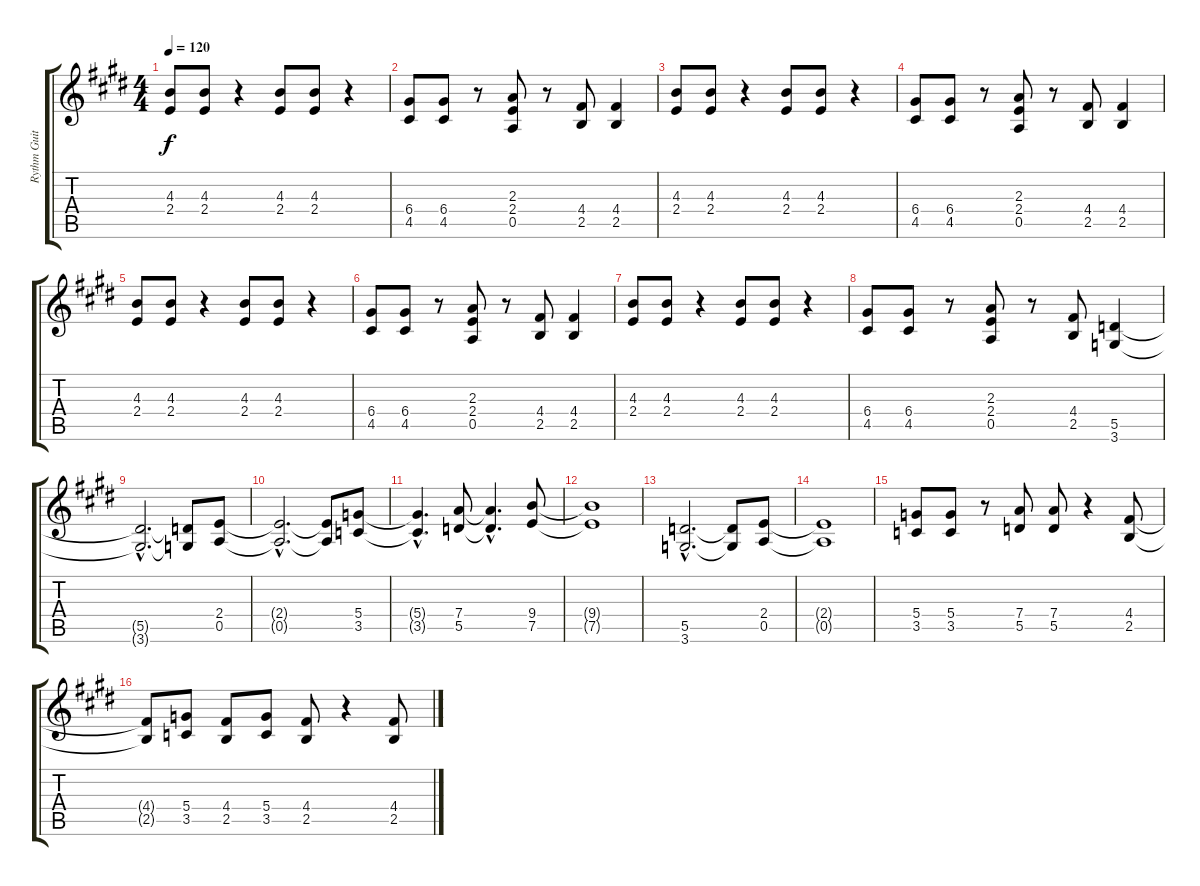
\track ("Rythm Guitar" "Rythm Guit") {instrument overdrivenguitar}
\staff {score tabs}
\tuning (E4 B3 G3 D3 A2 E2) {hide}
\ts (4 4)
\tempo 120
\clef g2
\ks e
(4.3 2.4).8{dy f} (4.3 2.4).8 r.4 (4.3 2.4).8 (4.3 2.4).8 r.4 |
(6.4 4.5).8 (6.4 4.5).8 r.8 (2.3 2.4 0.5).8 r.8 (4.4 2.5).8 (4.4 2.5).4 |
(4.3 2.4).8 (4.3 2.4).8 r.4 (4.3 2.4).8 (4.3 2.4).8 r.4 |
(6.4 4.5).8 (6.4 4.5).8 r.8 (2.3 2.4 0.5).8 r.8 (4.4 2.5).8 (4.4 2.5).4 |
(4.3 2.4).8 (4.3 2.4).8 r.4 (4.3 2.4).8 (4.3 2.4).8 r.4 |
(6.4 4.5).8 (6.4 4.5).8 r.8 (2.3 2.4 0.5).8 r.8 (4.4 2.5).8 (4.4 2.5).4 |
(4.3 2.4).8 (4.3 2.4).8 r.4 (4.3 2.4).8 (4.3 2.4).8 r.4 |
(6.4 4.5).8 (6.4 4.5).8 r.8 (2.3 2.4 0.5).8 r.8 (4.4 2.5).8 (5.5 3.6).4 |
(5.5{hac t} 3.6{hac t}).2{d} (5.5{t} 3.6{t}).8 (2.4 0.5).8 |
(2.4{hac t} 0.5{hac t}).2{d} (2.4{t} 0.5{t}).8 (5.4 3.5).8 |
(5.4{hac t} 3.5{hac t}).4{d} (7.4 5.5).8 (7.4{hac t} 5.5{hac t}).4{d} (9.4 7.5).8 |
(9.4{t} 7.5{t}).1 |
(5.5{hac} 3.6{hac}).2{d} (5.5{t} 3.6{t}).8 (2.4 0.5).8 |
(2.4{t} 0.5{t}).1 |
(5.4 3.5).8 (5.4 3.5).8 r.8 (7.4 5.5).8 (7.4 5.5).8 r.4 (4.4 2.5).8 |
(4.4{t} 2.5{t}).8 (5.4 3.5).8 (4.4 2.5).8 (5.4 3.5).8 (4.4 2.5).8 r.4 (4.4 2.5).8
